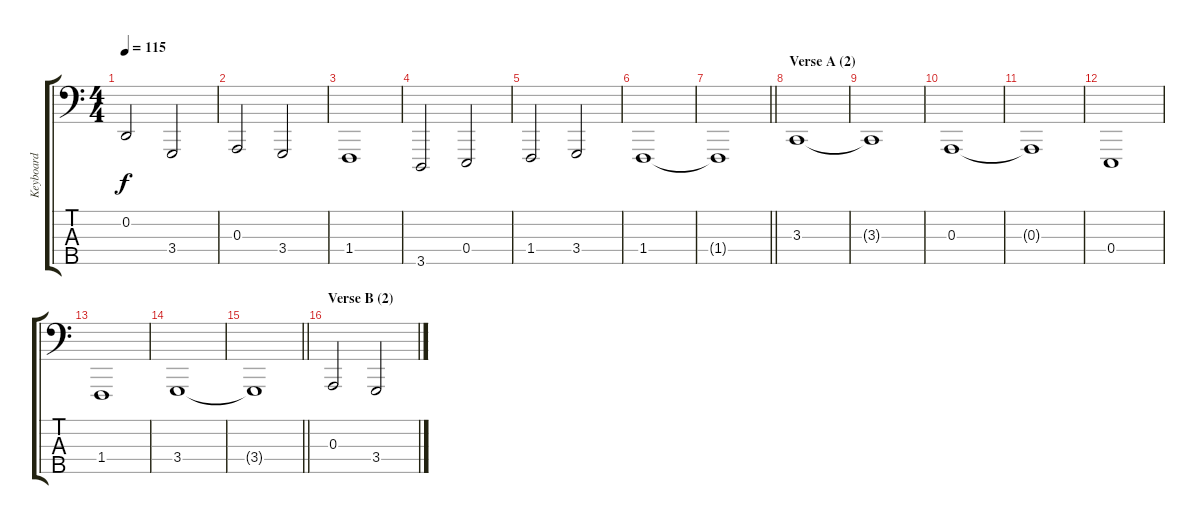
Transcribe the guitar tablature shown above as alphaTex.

\track ("Keyboard" "Keyboard") {instrument brasssection}
\staff {score tabs}
\tuning (G2 D2 A1 E1 B0) {hide}
\ts (4 4)
\tempo 115
\clef f4
\ks c
0.2.2{dy f} 3.4.2 |
0.3.2 3.4.2 |
1.4.1 |
3.5.2 0.4.2 |
1.4.2 3.4.2 |
1.4.1 |
\barLineRight lightlight
1.4{t}.1 |
\section ("" "Verse A (2)")
3.3.1 |
3.3{t}.1 |
0.3.1 |
0.3{t}.1 |
0.4.1 |
1.4.1 |
3.4.1 |
\barLineRight lightlight
3.4{t}.1 |
\section ("" "Verse B (2)")
0.3.2 3.4.2
